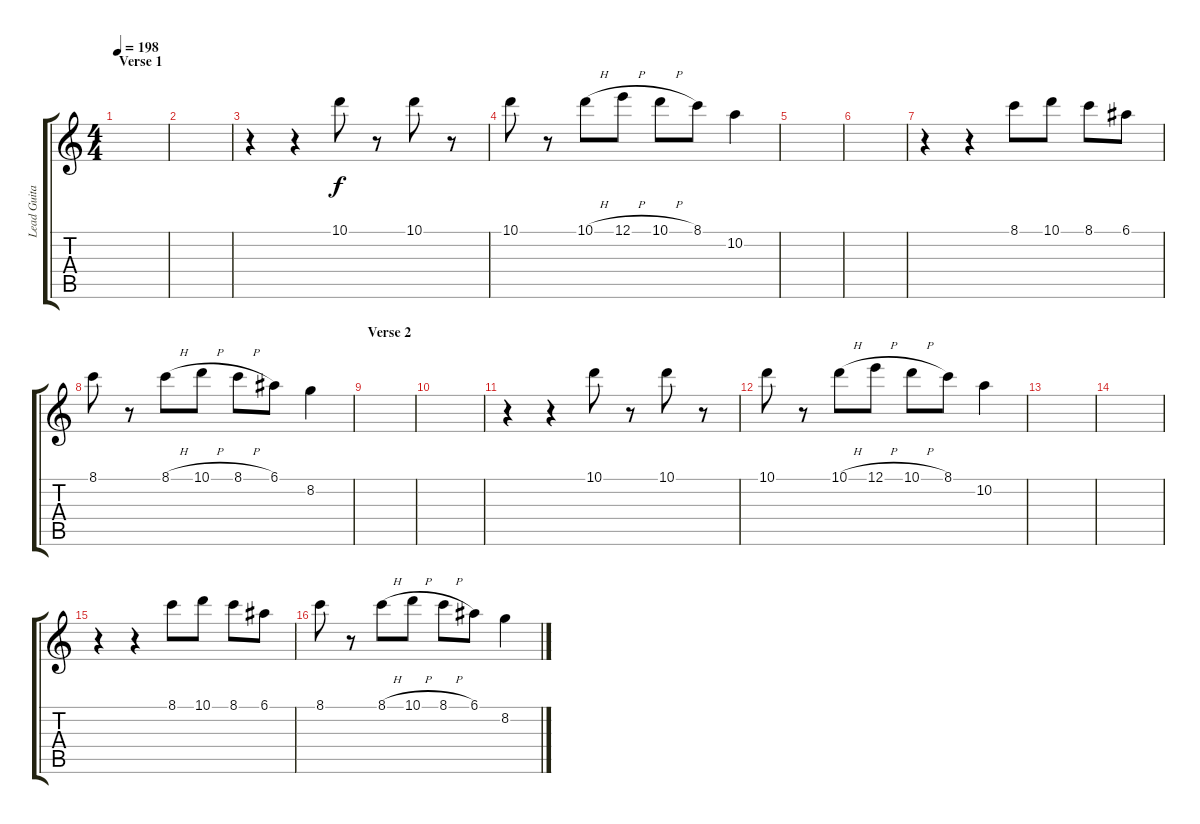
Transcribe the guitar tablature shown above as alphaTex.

\track ("Lead Guitar" "Lead Guita") {instrument distortionguitar}
\staff {score tabs}
\tuning (E4 B3 G3 D3 A2 E2) {hide}
\ts (4 4)
\section ("" "Verse 1")
\tempo 198
\clef g2
\ks c
|
|
r.4 r.4 10.1.8 r.8 10.1.8 r.8 |
10.1.8 r.8 10.1{h}.8 12.1{h}.8 10.1{h}.8 8.1.8 10.2.4 |
|
|
r.4 r.4 8.1.8 10.1.8 8.1.8 6.1.8 |
8.1.8 r.8 8.1{h}.8 10.1{h}.8 8.1{h}.8 6.1.8 8.2.4 |
\section ("" "Verse 2")
|
|
r.4 r.4 10.1.8 r.8 10.1.8 r.8 |
10.1.8 r.8 10.1{h}.8 12.1{h}.8 10.1{h}.8 8.1.8 10.2.4 |
|
|
r.4 r.4 8.1.8 10.1.8 8.1.8 6.1.8 |
8.1.8 r.8 8.1{h}.8 10.1{h}.8 8.1{h}.8 6.1.8 8.2.4
